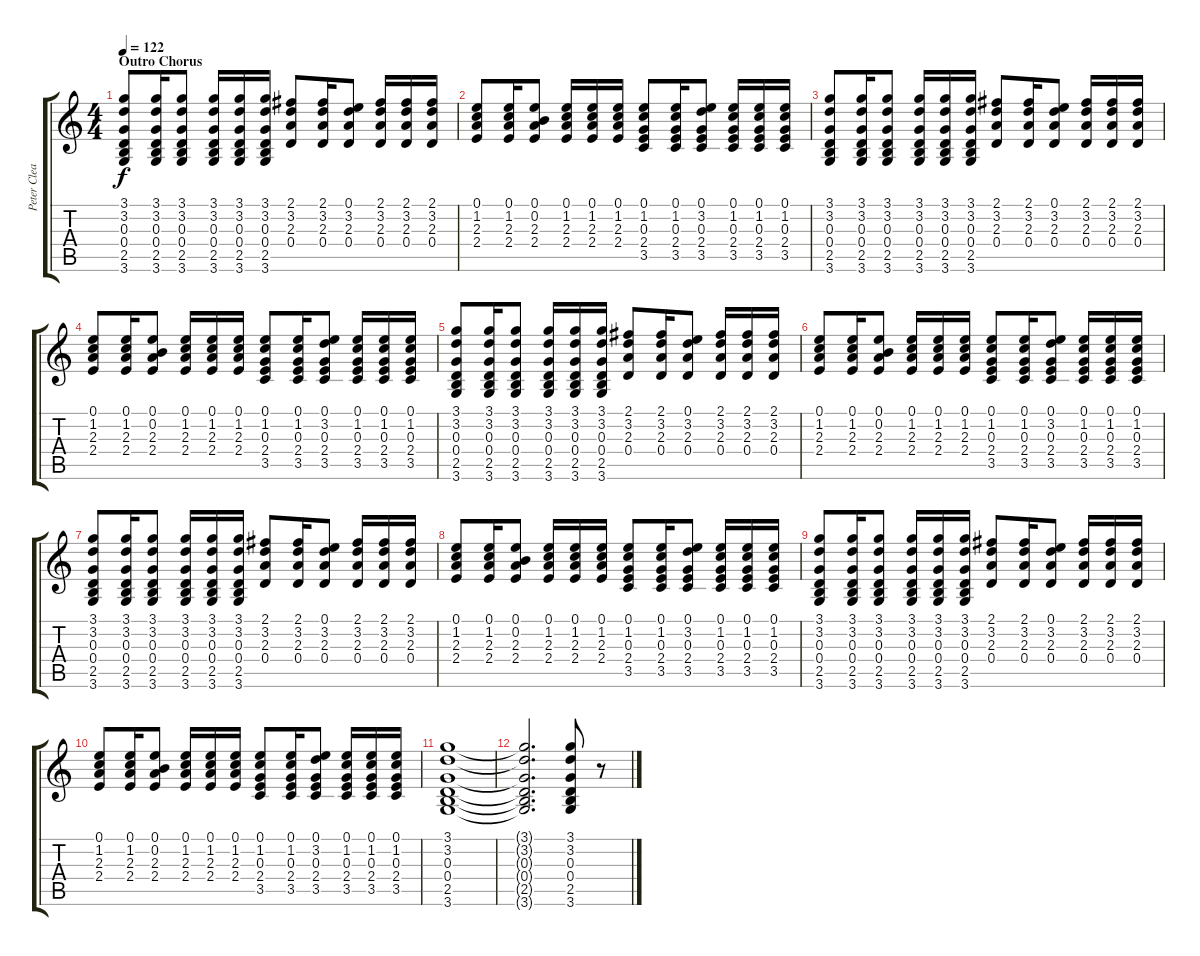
\track ("Peter Clean" "Peter Clea") {instrument electricguitarclean}
\staff {score tabs}
\tuning (E4 B3 G3 D3 A2 E2) {hide}
\ts (4 4)
\section ("" "Outro Chorus")
\tempo 122
\clef g2
\ks c
(3.1 3.2 0.3 0.4 2.5 3.6).8{dy f} (3.1 3.2 0.3 0.4 2.5 3.6).16 (3.1 3.2 0.3 0.4 2.5 3.6).8 (3.1 3.2 0.3 0.4 2.5 3.6).16 (3.1 3.2 0.3 0.4 2.5 3.6).16 (3.1 3.2 0.3 0.4 2.5 3.6).16 (2.1 3.2 2.3 0.4).8 (2.1 3.2 2.3 0.4).16 (0.1 3.2 2.3 0.4).8 (2.1 3.2 2.3 0.4).16 (2.1 3.2 2.3 0.4).16 (2.1 3.2 2.3 0.4).16 |
(0.1 1.2 2.3 2.4).8 (0.1 1.2 2.3 2.4).16 (0.1 0.2 2.3 2.4).8 (0.1 1.2 2.3 2.4).16 (0.1 1.2 2.3 2.4).16 (0.1 1.2 2.3 2.4).16 (0.1 1.2 0.3 2.4 3.5).8 (0.1 1.2 0.3 2.4 3.5).16 (0.1 3.2 0.3 2.4 3.5).8 (0.1 1.2 0.3 2.4 3.5).16 (0.1 1.2 0.3 2.4 3.5).16 (0.1 1.2 0.3 2.4 3.5).16 |
(3.1 3.2 0.3 0.4 2.5 3.6).8 (3.1 3.2 0.3 0.4 2.5 3.6).16 (3.1 3.2 0.3 0.4 2.5 3.6).8 (3.1 3.2 0.3 0.4 2.5 3.6).16 (3.1 3.2 0.3 0.4 2.5 3.6).16 (3.1 3.2 0.3 0.4 2.5 3.6).16 (2.1 3.2 2.3 0.4).8 (2.1 3.2 2.3 0.4).16 (0.1 3.2 2.3 0.4).8 (2.1 3.2 2.3 0.4).16 (2.1 3.2 2.3 0.4).16 (2.1 3.2 2.3 0.4).16 |
(0.1 1.2 2.3 2.4).8 (0.1 1.2 2.3 2.4).16 (0.1 0.2 2.3 2.4).8 (0.1 1.2 2.3 2.4).16 (0.1 1.2 2.3 2.4).16 (0.1 1.2 2.3 2.4).16 (0.1 1.2 0.3 2.4 3.5).8 (0.1 1.2 0.3 2.4 3.5).16 (0.1 3.2 0.3 2.4 3.5).8 (0.1 1.2 0.3 2.4 3.5).16 (0.1 1.2 0.3 2.4 3.5).16 (0.1 1.2 0.3 2.4 3.5).16 |
(3.1 3.2 0.3 0.4 2.5 3.6).8 (3.1 3.2 0.3 0.4 2.5 3.6).16 (3.1 3.2 0.3 0.4 2.5 3.6).8 (3.1 3.2 0.3 0.4 2.5 3.6).16 (3.1 3.2 0.3 0.4 2.5 3.6).16 (3.1 3.2 0.3 0.4 2.5 3.6).16 (2.1 3.2 2.3 0.4).8 (2.1 3.2 2.3 0.4).16 (0.1 3.2 2.3 0.4).8 (2.1 3.2 2.3 0.4).16 (2.1 3.2 2.3 0.4).16 (2.1 3.2 2.3 0.4).16 |
(0.1 1.2 2.3 2.4).8 (0.1 1.2 2.3 2.4).16 (0.1 0.2 2.3 2.4).8 (0.1 1.2 2.3 2.4).16 (0.1 1.2 2.3 2.4).16 (0.1 1.2 2.3 2.4).16 (0.1 1.2 0.3 2.4 3.5).8 (0.1 1.2 0.3 2.4 3.5).16 (0.1 3.2 0.3 2.4 3.5).8 (0.1 1.2 0.3 2.4 3.5).16 (0.1 1.2 0.3 2.4 3.5).16 (0.1 1.2 0.3 2.4 3.5).16 |
(3.1 3.2 0.3 0.4 2.5 3.6).8 (3.1 3.2 0.3 0.4 2.5 3.6).16 (3.1 3.2 0.3 0.4 2.5 3.6).8 (3.1 3.2 0.3 0.4 2.5 3.6).16 (3.1 3.2 0.3 0.4 2.5 3.6).16 (3.1 3.2 0.3 0.4 2.5 3.6).16 (2.1 3.2 2.3 0.4).8 (2.1 3.2 2.3 0.4).16 (0.1 3.2 2.3 0.4).8 (2.1 3.2 2.3 0.4).16 (2.1 3.2 2.3 0.4).16 (2.1 3.2 2.3 0.4).16 |
(0.1 1.2 2.3 2.4).8 (0.1 1.2 2.3 2.4).16 (0.1 0.2 2.3 2.4).8 (0.1 1.2 2.3 2.4).16 (0.1 1.2 2.3 2.4).16 (0.1 1.2 2.3 2.4).16 (0.1 1.2 0.3 2.4 3.5).8 (0.1 1.2 0.3 2.4 3.5).16 (0.1 3.2 0.3 2.4 3.5).8 (0.1 1.2 0.3 2.4 3.5).16 (0.1 1.2 0.3 2.4 3.5).16 (0.1 1.2 0.3 2.4 3.5).16 |
(3.1 3.2 0.3 0.4 2.5 3.6).8 (3.1 3.2 0.3 0.4 2.5 3.6).16 (3.1 3.2 0.3 0.4 2.5 3.6).8 (3.1 3.2 0.3 0.4 2.5 3.6).16 (3.1 3.2 0.3 0.4 2.5 3.6).16 (3.1 3.2 0.3 0.4 2.5 3.6).16 (2.1 3.2 2.3 0.4).8 (2.1 3.2 2.3 0.4).16 (0.1 3.2 2.3 0.4).8 (2.1 3.2 2.3 0.4).16 (2.1 3.2 2.3 0.4).16 (2.1 3.2 2.3 0.4).16 |
(0.1 1.2 2.3 2.4).8 (0.1 1.2 2.3 2.4).16 (0.1 0.2 2.3 2.4).8 (0.1 1.2 2.3 2.4).16 (0.1 1.2 2.3 2.4).16 (0.1 1.2 2.3 2.4).16 (0.1 1.2 0.3 2.4 3.5).8 (0.1 1.2 0.3 2.4 3.5).16 (0.1 3.2 0.3 2.4 3.5).8 (0.1 1.2 0.3 2.4 3.5).16 (0.1 1.2 0.3 2.4 3.5).16 (0.1 1.2 0.3 2.4 3.5).16 |
(3.1 3.2 0.3 0.4 2.5 3.6).1 |
(3.1{t} 3.2{t} 0.3{t} 0.4{t} 2.5{t} 3.6{t}).2{d} (3.1 3.2 0.3 0.4 2.5 3.6).8 r.8
